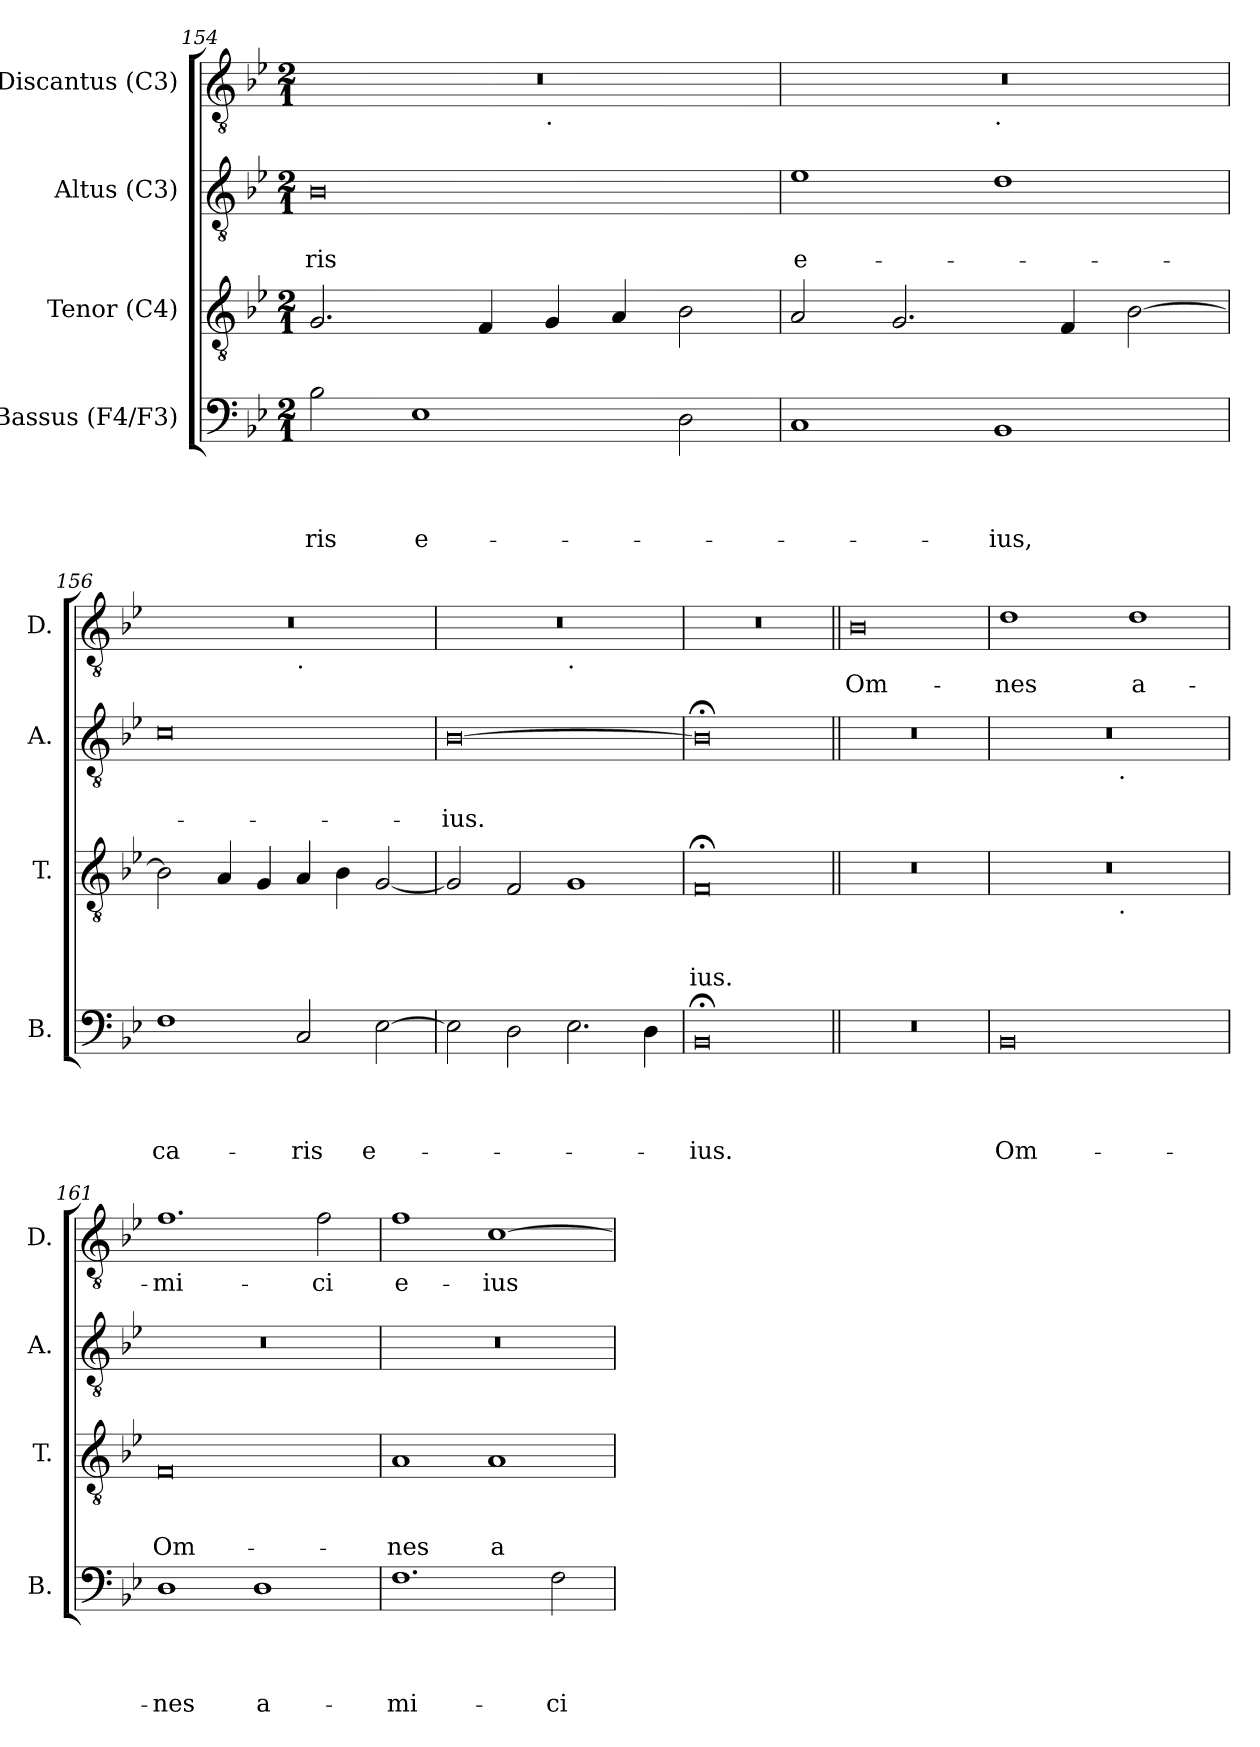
**kern	**text	**text	**text	**text	**kern	**text	**text	**text	**kern	**text	**text	**kern	**text
*part4	*part4	*part4	*part4	*part4	*part3	*part3	*part3	*part3	*part2	*part2	*part2	*part1	*part1
*staff4	*staff4	*staff4	*staff4	*staff4	*staff3	*staff3	*staff3	*staff3	*staff2	*staff2	*staff2	*staff1	*staff1
*I"Bassus (F4/F3)	*	*	*	*	*I"Tenor (C4)	*	*	*	*I"Altus (C3)	*	*	*I"Discantus (C3)	*
*I'B.	*	*	*	*	*I'T.	*	*	*	*I'A.	*	*	*I'D.	*
*clefF4	*	*	*	*	*clefGv2	*	*	*	*clefGv2	*	*	*clefGv2	*
*k[b-e-]	*	*	*	*	*k[b-e-]	*	*	*	*k[b-e-]	*	*	*k[b-e-]	*
*B-:	*	*	*	*	*B-:	*	*	*	*B-:	*	*	*B-:	*
*M2/1	*	*	*	*	*M2/1	*	*	*	*M2/1	*	*	*M2/1	*
=154	=154	=154	=154	=154	=154	=154	=154	=154	=154	=154	=154	=154	=154
!	!	!	!	!LO:LY:b	!	!	!	!	!	!	!LO:LY:b:rj	!	!
*	*	*	*	*	*	*	*	*	*	*	*	*^	*
2B-\	.	.	.	-ris	2.G/	.	.	.	0B-	.	-ris	0r	1ryy	.
!	!	!	!	!LO:LY:b:rj	!	!	!	!	!	!	!	!	!	!
1E-	.	.	.	e-	.	.	.	.	.	.	.	.	.	.
.	.	.	.	.	4F/	.	.	.	.	.	.	.	.	.
!	!	!	!	!	!	!	!	!	!	!	!	!	!LO:TX:b:t=.	!
.	.	.	.	.	4G/	.	.	.	.	.	.	.	1ryy	.
.	.	.	.	.	4A/	.	.	.	.	.	.	.	.	.
2D\	.	.	.	.	2B-\	.	.	.	.	.	.	.	.	.
!!LO:LB:g=z	!!
=155	=155	=155	=155	=155	=155	=155	=155	=155	=155	=155	=155	=155	=155	=155
!	!	!	!	!	!	!	!	!	!	!	!LO:LY:b:rj	!	!	!
1C	.	.	.	.	2A/	.	.	.	1e-	.	e-	0r	1ryy	.
.	.	.	.	.	2.G/	.	.	.	.	.	.	.	.	.
!	!	!	!	!	!	!	!	!	!	!	!	!	!LO:TX:b:t=.	!
!	!	!	!	!LO:LY:b	!	!	!	!	!	!	!	!	!	!
1BB-	.	.	.	-ius,	.	.	.	.	1d	.	.	.	1ryy	.
.	.	.	.	.	4F/	.	.	.	.	.	.	.	.	.
.	.	.	.	.	[>2B-\	.	.	.	.	.	.	.	.	.
=156	=156	=156	=156	=156	=156	=156	=156	=156	=156	=156	=156	=156	=156	=156
!	!	!	!	!LO:LY:b	!	!	!	!	!	!	!	!	!	!
1F	.	.	.	ca-	2B-\]	.	.	.	0c	.	.	0r	1ryy	.
.	.	.	.	.	4A/	.	.	.	.	.	.	.	.	.
.	.	.	.	.	4G/	.	.	.	.	.	.	.	.	.
!	!	!	!	!	!	!	!	!	!	!	!	!	!LO:TX:b:t=.	!
!	!	!	!	!LO:LY:b	!	!	!	!	!	!	!	!	!	!
2C/	.	.	.	-ris	4A/	.	.	.	.	.	.	.	1ryy	.
.	.	.	.	.	4B-\	.	.	.	.	.	.	.	.	.
!	!	!	!	!LO:LY:b:rj	!	!	!	!	!	!	!	!	!	!
[>2E-\	.	.	.	e-	[<2G/	.	.	.	.	.	.	.	.	.
=157	=157	=157	=157	=157	=157	=157	=157	=157	=157	=157	=157	=157	=157	=157
!	!	!	!	!	!	!	!	!	!	!	!LO:LY:b	!	!	!
2E-\]	.	.	.	.	2G/]	.	.	.	[>0B-	.	-ius.	0r	1ryy	.
2D\	.	.	.	.	2F/	.	.	.	.	.	.	.	.	.
!	!	!	!	!	!	!	!	!	!	!	!	!	!LO:TX:b:t=.	!
2.E-\	.	.	.	.	1G	.	.	.	.	.	.	.	1ryy	.
4D\	.	.	.	.	.	.	.	.	.	.	.	.	.	.
=158	=158	=158	=158	=158	=158	=158	=158	=158	=158	=158	=158	=158	=158	=158
!	!	!	!	!LO:LY:b	!	!	!	!LO:LY:b	!	!	!	!	!	!
*	*	*	*	*	*	*	*	*	*	*	*	*v	*v	*
0BB-;	.	.	.	-ius.	0F;	.	.	-ius.	0B-;<]	.	.	0r	.
=159||	=159||	=159||	=159||	=159||	=159||	=159||	=159||	=159||	=159||	=159||	=159||	=159||	=159||
!	!	!	!	!	!	!	!	!	!	!	!	!	!LO:LY:b
0r	.	.	.	.	0r	.	.	.	0r	.	.	0B-	Om-
=160	=160	=160	=160	=160	=160	=160	=160	=160	=160	=160	=160	=160	=160
!	!	!	!	!LO:LY:b	!	!	!	!	!	!	!	!	!LO:LY:b
*	*	*	*	*	*^	*	*	*	*^	*	*	*	*
0BB-	.	.	.	Om-	0r	2ryy	.	.	.	0r	2ryy	.	.	1d	-nes
.	.	.	.	.	.	4...ryy	.	.	.	.	4...ryy	.	.	.	.
!	!	!	!	!	!	!	!	!	!	!	!LO:TX:b:t=.	!	!	!	!
!	!	!	!	!	!	!LO:TX:b:t=.	!	!	!	!	!	!	!	!	!
.	.	.	.	.	.	1ryy	.	.	.	.	1ryy	.	.	.	.
!	!	!	!	!	!	!	!	!	!	!	!	!	!	!	!LO:LY:b:rj
.	.	.	.	.	.	.	.	.	.	.	.	.	.	1d	a-
.	.	.	.	.	.	32ryy	.	.	.	.	32ryy	.	.	.	.
!!LO:LB:g=z
=161	=161	=161	=161	=161	=161	=161	=161	=161	=161	=161	=161	=161	=161	=161	=161
!	!	!	!	!LO:LY:b	!	!	!	!	!LO:LY:b	!	!	!	!	!	!LO:LY:b
*	*	*	*	*	*v	*v	*	*	*	*	*	*	*	*	*
*	*	*	*	*	*	*	*	*	*v	*v	*	*	*	*
1D	.	.	.	-nes	0F	.	.	Om-	0r	.	.	1.f	-mi-
!	!	!	!	!LO:LY:b:rj	!	!	!	!	!	!	!	!	!
1D	.	.	.	a-	.	.	.	.	.	.	.	.	.
!	!	!	!	!	!	!	!	!	!	!	!	!	!LO:LY:b
.	.	.	.	.	.	.	.	.	.	.	.	2f\	-ci
=162	=162	=162	=162	=162	=162	=162	=162	=162	=162	=162	=162	=162	=162
!	!	!	!	!LO:LY:b	!	!	!	!LO:LY:b	!	!	!	!	!LO:LY:b:rj
1.F	.	.	.	-mi-	1A	.	.	-nes	0r	.	.	1f	e-
!	!	!	!	!	!	!	!	!LO:LY:b:rj	!	!	!	!	!LO:LY:b
.	.	.	.	.	1A	.	.	a-	.	.	.	[>1c	-ius
!	!	!	!	!LO:LY:b	!	!	!	!	!	!	!	!	!
2F\	.	.	.	-ci	.	.	.	.	.	.	.	.	.
=	=	=	=	=	=	=	=	=	=	=	=	=	=
*-	*-	*-	*-	*-	*-	*-	*-	*-	*-	*-	*-	*-	*-
